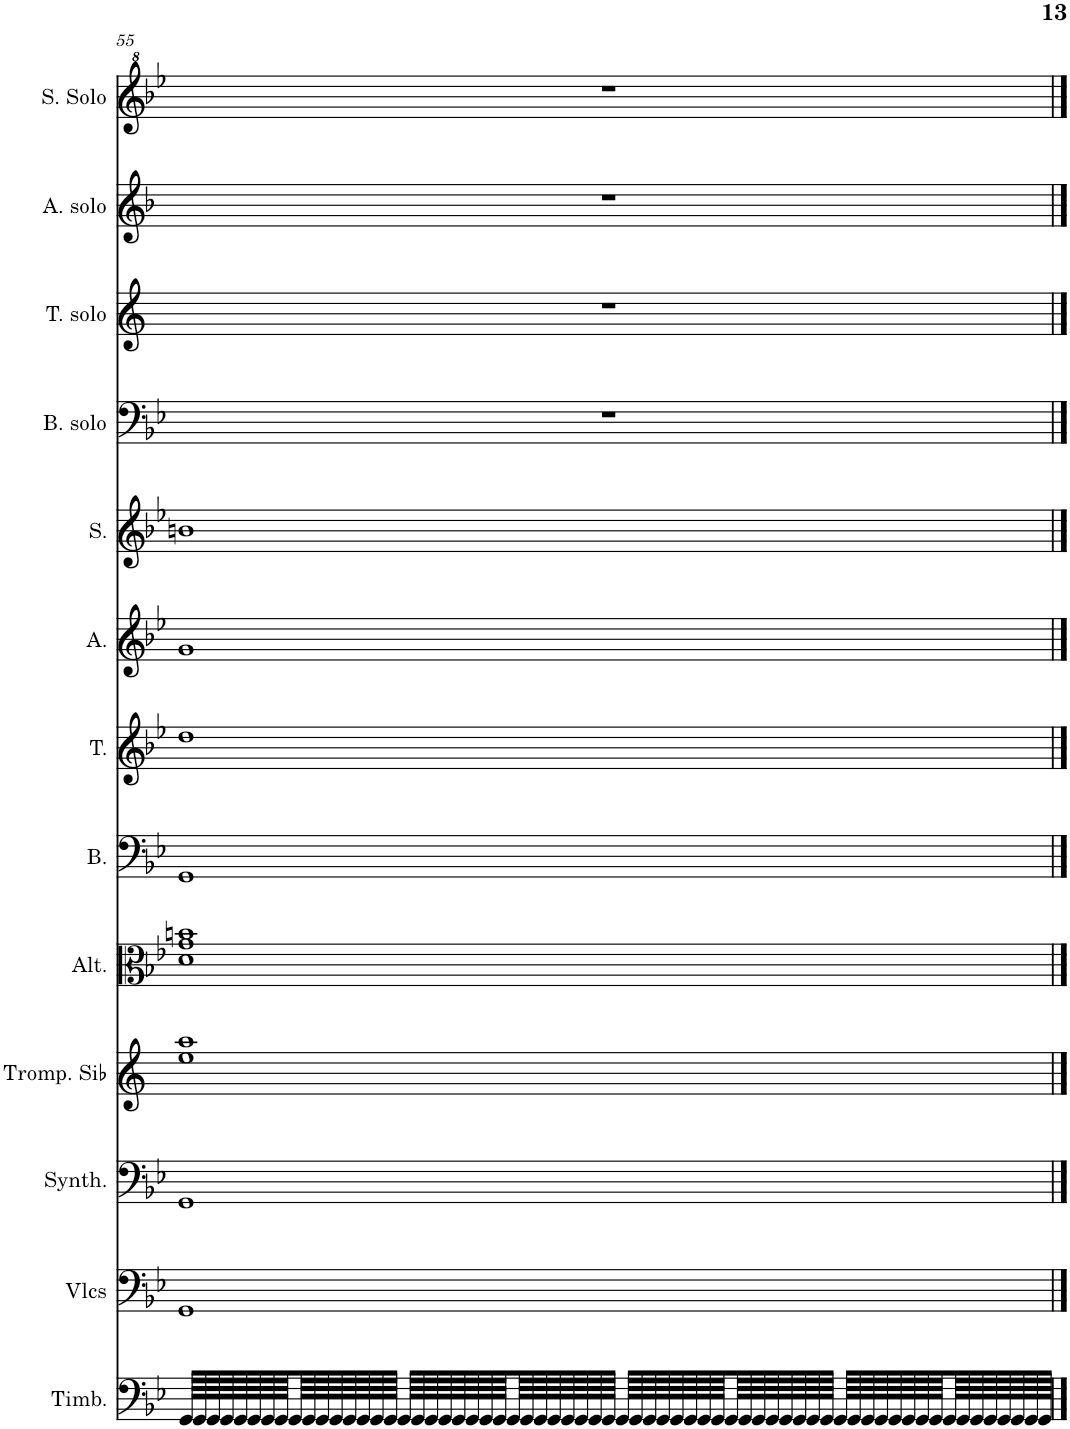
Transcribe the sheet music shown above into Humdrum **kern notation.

**kern	**kern	**kern	**kern	**kern	**kern	**kern	**kern	**kern	**kern	**kern	**kern	**kern
*part13	*part12	*part11	*part10	*part9	*part8	*part7	*part6	*part5	*part4	*part3	*part2	*part1
*staff13	*staff12	*staff11	*staff10	*staff9	*staff8	*staff7	*staff6	*staff5	*staff4	*staff3	*staff2	*staff1
*I"Timbales, Staff-1	*I"Violoncelles, D'Bass/Strings, etc	*I"Synthétiseur d'instruments à cordes, Synth strings, etc	*I"Trompette en Sib, Synth strings 2	*I"Altos, 1st violins	*I"Basse	*I"Ténor	*I"Alto	*I"Soprano	*I"Basse Solo	*I"Tenor Solo	*I"Alto Solo	*I"Soprano Solo
*I'Timb.	*I'Vlcs	*I'Synth.	*I'Tromp. Sib	*I'Alt.	*I'B.	*I'T.	*I'A.	*I'S.	*I'B. solo	*I'T. solo	*I'A. solo	*I'S. Solo
!!LO:PB:g=z
*clefF4	*clefF4	*clefF4	*clefG2	*clefC3	*clefF4	*clefG2	*clefG2	*clefG2	*clefF4	*clefG2	*clefG2	*clefG^2
*	*	*	*Trd1c2	*	*	*	*	*	*	*Trd8c14	*Trd4c7	*
*k[b-e-]	*k[b-e-]	*k[b-e-]	*k[]	*k[b-e-]	*k[b-e-]	*k[b-e-]	*k[b-e-]	*k[b-e-]	*k[b-e-]	*k[]	*k[b-]	*k[b-e-]
*M2/2	*M2/2	*M2/2	*M2/2	*M2/2	*M2/2	*M2/2	*M2/2	*M2/2	*M2/2	*M2/2	*M2/2	*M2/2
*met(c|)	*met(c|)	*met(c|)	*met(c|)	*met(c|)	*met(c|)	*met(c|)	*met(c|)	*met(c|)	*met(c|)	*met(c|)	*met(c|)	*met(c|)
=55	=55	=55	=55	=55	=55	=55	=55	=55	=55	=55	=55	=55
64GG/LLLL	1GG	1GG	1ee 1aa	1d 1g 1bn	1GG	1dd	1g	1bn	1r	1r	1r	1r
64GG/	.	.	.	.	.	.	.	.	.	.	.	.
64GG/	.	.	.	.	.	.	.	.	.	.	.	.
64GG/	.	.	.	.	.	.	.	.	.	.	.	.
64GG/	.	.	.	.	.	.	.	.	.	.	.	.
64GG/	.	.	.	.	.	.	.	.	.	.	.	.
64GG/	.	.	.	.	.	.	.	.	.	.	.	.
64GG/	.	.	.	.	.	.	.	.	.	.	.	.
64GG/	.	.	.	.	.	.	.	.	.	.	.	.
64GG/	.	.	.	.	.	.	.	.	.	.	.	.
64GG/	.	.	.	.	.	.	.	.	.	.	.	.
64GG/	.	.	.	.	.	.	.	.	.	.	.	.
64GG/	.	.	.	.	.	.	.	.	.	.	.	.
64GG/	.	.	.	.	.	.	.	.	.	.	.	.
64GG/	.	.	.	.	.	.	.	.	.	.	.	.
64GG/JJJJ	.	.	.	.	.	.	.	.	.	.	.	.
64GG/LLLL	.	.	.	.	.	.	.	.	.	.	.	.
64GG/	.	.	.	.	.	.	.	.	.	.	.	.
64GG/	.	.	.	.	.	.	.	.	.	.	.	.
64GG/	.	.	.	.	.	.	.	.	.	.	.	.
64GG/	.	.	.	.	.	.	.	.	.	.	.	.
64GG/	.	.	.	.	.	.	.	.	.	.	.	.
64GG/	.	.	.	.	.	.	.	.	.	.	.	.
64GG/	.	.	.	.	.	.	.	.	.	.	.	.
64GG/	.	.	.	.	.	.	.	.	.	.	.	.
64GG/	.	.	.	.	.	.	.	.	.	.	.	.
64GG/	.	.	.	.	.	.	.	.	.	.	.	.
64GG/	.	.	.	.	.	.	.	.	.	.	.	.
64GG/	.	.	.	.	.	.	.	.	.	.	.	.
64GG/	.	.	.	.	.	.	.	.	.	.	.	.
64GG/	.	.	.	.	.	.	.	.	.	.	.	.
64GG/JJJJ	.	.	.	.	.	.	.	.	.	.	.	.
64GG/LLLL	.	.	.	.	.	.	.	.	.	.	.	.
64GG/	.	.	.	.	.	.	.	.	.	.	.	.
64GG/	.	.	.	.	.	.	.	.	.	.	.	.
64GG/	.	.	.	.	.	.	.	.	.	.	.	.
64GG/	.	.	.	.	.	.	.	.	.	.	.	.
64GG/	.	.	.	.	.	.	.	.	.	.	.	.
64GG/	.	.	.	.	.	.	.	.	.	.	.	.
64GG/	.	.	.	.	.	.	.	.	.	.	.	.
64GG/	.	.	.	.	.	.	.	.	.	.	.	.
64GG/	.	.	.	.	.	.	.	.	.	.	.	.
64GG/	.	.	.	.	.	.	.	.	.	.	.	.
64GG/	.	.	.	.	.	.	.	.	.	.	.	.
64GG/	.	.	.	.	.	.	.	.	.	.	.	.
64GG/	.	.	.	.	.	.	.	.	.	.	.	.
64GG/	.	.	.	.	.	.	.	.	.	.	.	.
64GG/JJJJ	.	.	.	.	.	.	.	.	.	.	.	.
64GG/LLLL	.	.	.	.	.	.	.	.	.	.	.	.
64GG/	.	.	.	.	.	.	.	.	.	.	.	.
64GG/	.	.	.	.	.	.	.	.	.	.	.	.
64GG/	.	.	.	.	.	.	.	.	.	.	.	.
64GG/	.	.	.	.	.	.	.	.	.	.	.	.
64GG/	.	.	.	.	.	.	.	.	.	.	.	.
64GG/	.	.	.	.	.	.	.	.	.	.	.	.
64GG/	.	.	.	.	.	.	.	.	.	.	.	.
64GG/	.	.	.	.	.	.	.	.	.	.	.	.
64GG/	.	.	.	.	.	.	.	.	.	.	.	.
64GG/	.	.	.	.	.	.	.	.	.	.	.	.
64GG/	.	.	.	.	.	.	.	.	.	.	.	.
64GG/	.	.	.	.	.	.	.	.	.	.	.	.
64GG/	.	.	.	.	.	.	.	.	.	.	.	.
64GG/	.	.	.	.	.	.	.	.	.	.	.	.
64GG/JJJJ	.	.	.	.	.	.	.	.	.	.	.	.
==	==	==	==	==	==	==	==	==	==	==	==	==
*-	*-	*-	*-	*-	*-	*-	*-	*-	*-	*-	*-	*-
